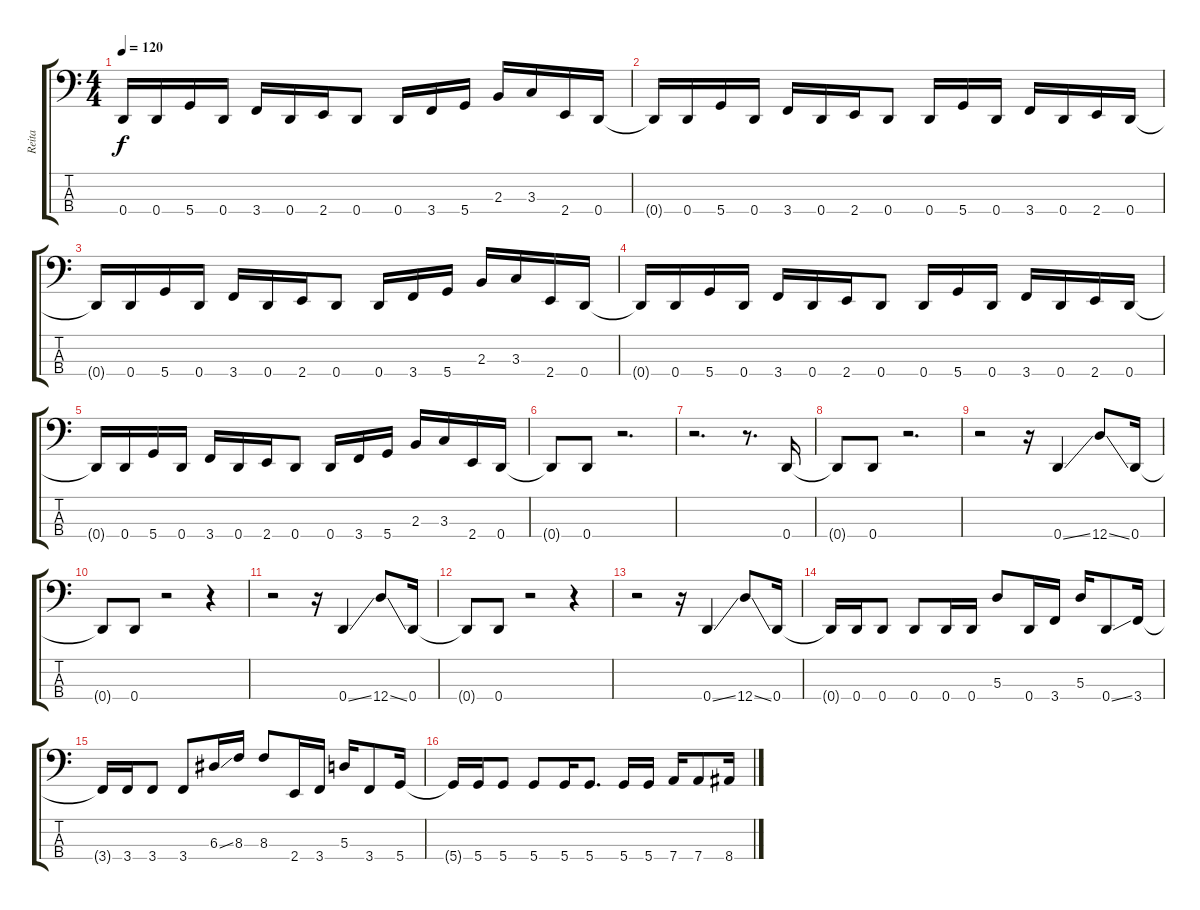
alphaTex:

\track ("Reita" "Reita") {instrument electricbasspick}
\staff {score tabs}
\tuning (G2 D2 A1 D1) {hide}
\ts (4 4)
\tempo 120
\clef f4
\ks c
0.4{t}.16{dy f} 0.4.16 5.4.16 0.4.16 3.4.16 0.4.16 2.4.16 0.4.8 0.4.16 3.4.16 5.4.16 2.3.16 3.3.16 2.4.16 0.4.16 |
0.4{t}.16 0.4.16 5.4.16 0.4.16 3.4.16 0.4.16 2.4.16 0.4.8 0.4.16 5.4.16 0.4.16 3.4.16 0.4.16 2.4.16 0.4.16 |
0.4{t}.16 0.4.16 5.4.16 0.4.16 3.4.16 0.4.16 2.4.16 0.4.8 0.4.16 3.4.16 5.4.16 2.3.16 3.3.16 2.4.16 0.4.16 |
0.4{t}.16 0.4.16 5.4.16 0.4.16 3.4.16 0.4.16 2.4.16 0.4.8 0.4.16 5.4.16 0.4.16 3.4.16 0.4.16 2.4.16 0.4.16 |
0.4{t}.16 0.4.16 5.4.16 0.4.16 3.4.16 0.4.16 2.4.16 0.4.8 0.4.16 3.4.16 5.4.16 2.3.16 3.3.16 2.4.16 0.4.16 |
0.4{t}.8 0.4.8 r.2{d} |
r.2{d} r.8{d} 0.4.16 |
0.4{t}.8 0.4.8 r.2{d} |
r.2 r.16 0.4{ss}.4 12.4{ss}.8 0.4.16 |
0.4{t}.8 0.4.8 r.2 r.4 |
r.2 r.16 0.4{ss}.4 12.4{ss}.8 0.4.16 |
0.4{t}.8 0.4.8 r.2 r.4 |
r.2 r.16 0.4{ss}.4 12.4{ss}.8 0.4.16 |
0.4{t}.16 0.4.16 0.4.8 0.4.8 0.4.16 0.4.16 5.3.8 0.4.16 3.4.16 5.3.16 0.4{ss}.8 3.4.16 |
3.4{t}.16 3.4.16 3.4.8 3.4.8 6.3{ss}.16 8.3.16 8.3.8 2.4.16 3.4.16 5.3.16 3.4.8 5.4.16 |
5.4{t}.16 5.4.16 5.4.8 5.4.8 5.4.16 5.4.8{d} 5.4.16 5.4.16 7.4.16 7.4.8 8.4.16
